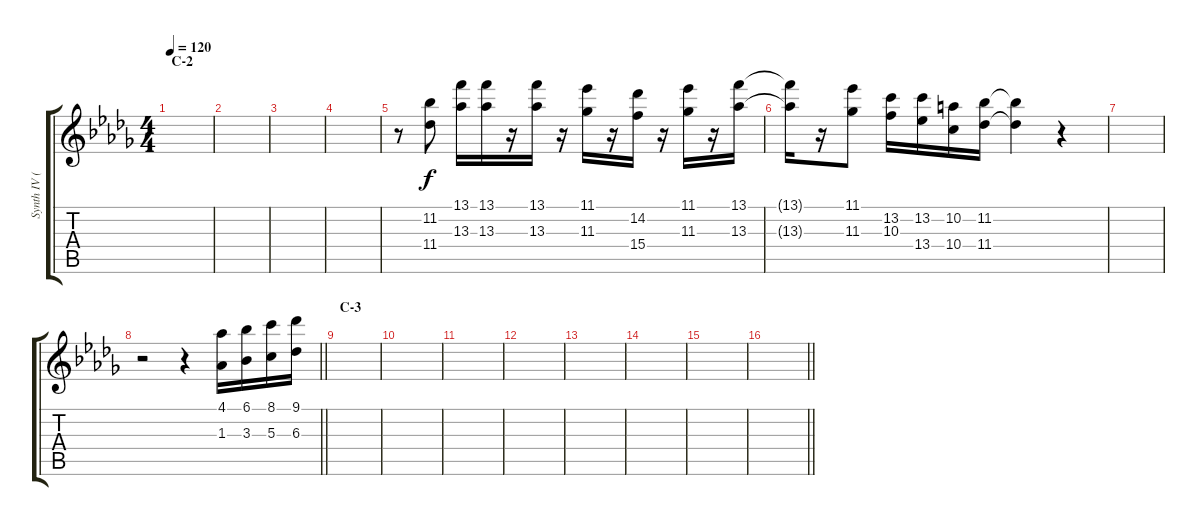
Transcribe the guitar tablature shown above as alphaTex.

\track ("Synth IV (Kotobuki Tsumugi)" "Synth IV (") {instrument vibraphone}
\staff {score tabs}
\tuning (E5 B4 G4 D4 A3 E3) {hide}
\ts (4 4)
\section ("" "C-2")
\tempo 120
\clef g2
\ks db
|
|
|
|
r.8 (11.2 11.4).8 (13.1 13.3).16 (13.1 13.3).16 r.16 (13.1 13.3).16 r.16 (11.1 11.3).16 r.16 (14.2 15.4).16 r.16 (11.1 11.3).16 r.16 (13.1 13.3).16 |
(13.1{t} 13.3{t}).16 r.16 (11.1 11.3).8 (13.2 10.3).16 (13.2 13.4).16 (10.2 10.4).16 (11.2 11.4).16 (11.2{t} 11.4{t}).4 r.4 |
|
\barLineRight lightlight
r.2 r.4 (4.1 1.3).16 (6.1 3.3).16 (8.1 5.3).16 (9.1 6.3).16 |
\section ("" "C-3")
|
|
|
|
|
|
|
\barLineRight lightlight
